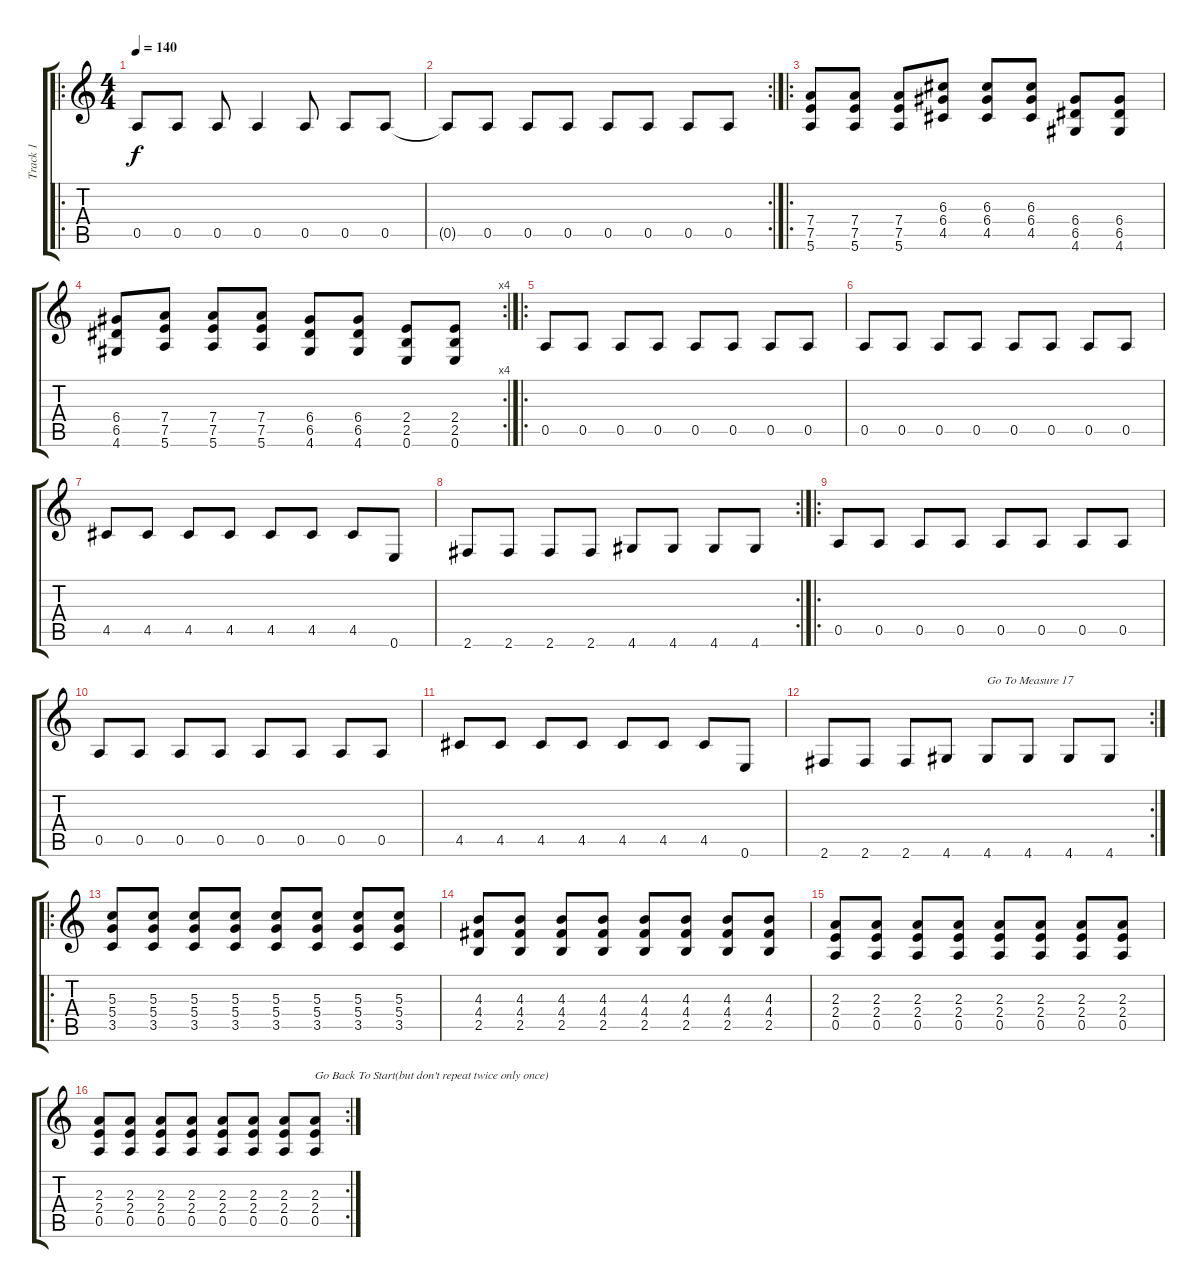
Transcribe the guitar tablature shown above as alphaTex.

\track ("Track 1" "Track 1") {instrument distortionguitar}
\staff {score tabs}
\tuning (E4 B3 G3 D3 A2 E2) {hide}
\ro
\ts (4 4)
\tempo 140
\clef g2
\ks c
0.5.8{dy f instrument distortionguitar} 0.5.8 0.5.8 0.5.4 0.5.8 0.5.8 0.5.8 |
\rc 2
0.5{t}.8 0.5.8 0.5.8 0.5.8 0.5.8 0.5.8 0.5.8 0.5.8 |
\ro
(7.4 7.5 5.6).8 (7.4 7.5 5.6).8 (7.4 7.5 5.6).8 (6.3 6.4 4.5).8 (6.3 6.4 4.5).8 (6.3 6.4 4.5).8 (6.4 6.5 4.6).8 (6.4 6.5 4.6).8 |
\rc 4
(6.4 6.5 4.6).8 (7.4 7.5 5.6).8 (7.4 7.5 5.6).8 (7.4 7.5 5.6).8 (6.4 6.5 4.6).8 (6.4 6.5 4.6).8 (2.4 2.5 0.6).8 (2.4 2.5 0.6).8 |
\ro
0.5.8 0.5.8 0.5.8 0.5.8 0.5.8 0.5.8 0.5.8 0.5.8 |
0.5.8 0.5.8 0.5.8 0.5.8 0.5.8 0.5.8 0.5.8 0.5.8 |
4.5.8 4.5.8 4.5.8 4.5.8 4.5.8 4.5.8 4.5.8 0.6.8 |
\rc 2
2.6.8 2.6.8 2.6.8 2.6.8 4.6.8 4.6.8 4.6.8 4.6.8 |
\ro
0.5.8 0.5.8 0.5.8 0.5.8 0.5.8 0.5.8 0.5.8 0.5.8 |
0.5.8 0.5.8 0.5.8 0.5.8 0.5.8 0.5.8 0.5.8 0.5.8 |
4.5.8 4.5.8 4.5.8 4.5.8 4.5.8 4.5.8 4.5.8 0.6.8 |
\rc 2
2.6.8 2.6.8 2.6.8 4.6.8 4.6.8{txt "Go To Measure 17"} 4.6.8 4.6.8 4.6.8 |
\ro
(5.3 5.4 3.5).8 (5.3 5.4 3.5).8 (5.3 5.4 3.5).8 (5.3 5.4 3.5).8 (5.3 5.4 3.5).8 (5.3 5.4 3.5).8 (5.3 5.4 3.5).8 (5.3 5.4 3.5).8 |
(4.3 4.4 2.5).8 (4.3 4.4 2.5).8 (4.3 4.4 2.5).8 (4.3 4.4 2.5).8 (4.3 4.4 2.5).8 (4.3 4.4 2.5).8 (4.3 4.4 2.5).8 (4.3 4.4 2.5).8 |
(2.3 2.4 0.5).8 (2.3 2.4 0.5).8 (2.3 2.4 0.5).8 (2.3 2.4 0.5).8 (2.3 2.4 0.5).8 (2.3 2.4 0.5).8 (2.3 2.4 0.5).8 (2.3 2.4 0.5).8 |
\rc 2
(2.3 2.4 0.5).8 (2.3 2.4 0.5).8 (2.3 2.4 0.5).8 (2.3 2.4 0.5).8 (2.3 2.4 0.5).8 (2.3 2.4 0.5).8 (2.3 2.4 0.5).8 (2.3 2.4 0.5).8{txt "Go Back To Start(but don't repeat twice only once)"}
